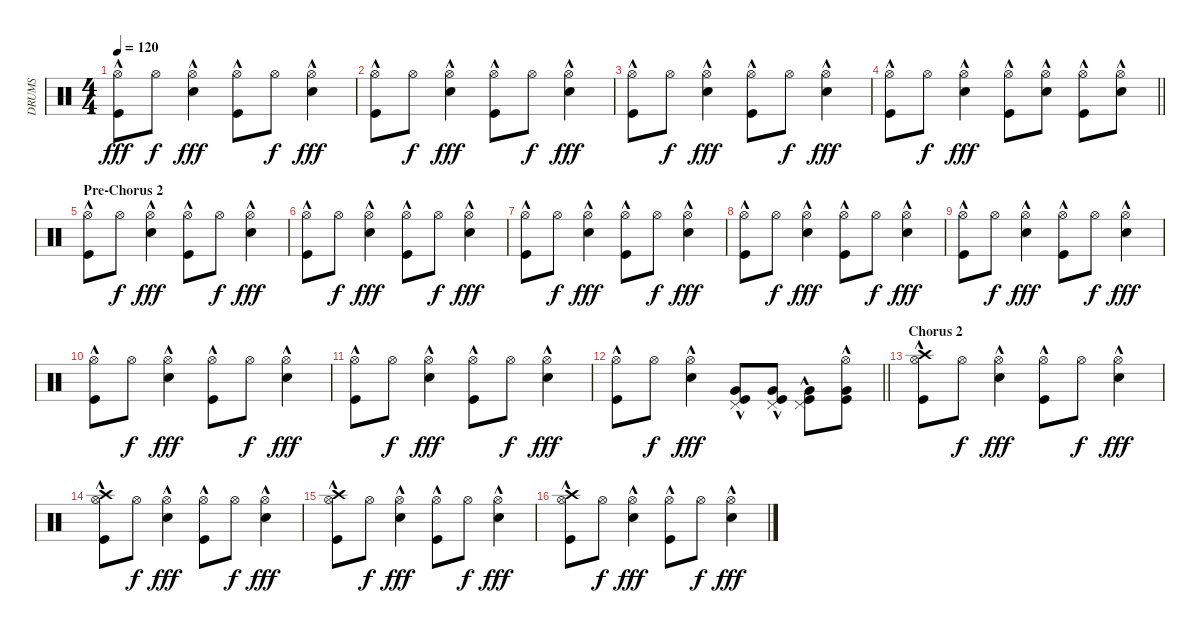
\track ("DRUMS" "DRUMS") {instrument percussion}
\staff {score}
\articulation defaults
\ts (4 4)
\tempo 120
\clef neutral
\ks c
("Hi-Hat (open)" "Kick (hit)"{hac}).8{dy fff} "Hi-Hat (open)".8{dy f} ("Snare (hit) 2"{hac} "Hi-Hat (open)").4{dy fff} ("Hi-Hat (open)" "Kick (hit)"{hac}).8 "Hi-Hat (open)".8{dy f} ("Snare (hit) 2"{hac} "Hi-Hat (open)").4{dy fff} |
("Hi-Hat (open)" "Kick (hit)"{hac}).8 "Hi-Hat (open)".8{dy f} ("Snare (hit) 2"{hac} "Hi-Hat (open)").4{dy fff} ("Hi-Hat (open)" "Kick (hit)"{hac}).8 "Hi-Hat (open)".8{dy f} ("Snare (hit) 2"{hac} "Hi-Hat (open)").4{dy fff} |
("Hi-Hat (open)" "Kick (hit)"{hac}).8 "Hi-Hat (open)".8{dy f} ("Snare (hit) 2"{hac} "Hi-Hat (open)").4{dy fff} ("Hi-Hat (open)" "Kick (hit)"{hac}).8 "Hi-Hat (open)".8{dy f} ("Snare (hit) 2"{hac} "Hi-Hat (open)").4{dy fff} |
\barLineRight lightlight
("Hi-Hat (open)" "Kick (hit)"{hac}).8 "Hi-Hat (open)".8{dy f} ("Snare (hit) 2"{hac} "Hi-Hat (open)").4{dy fff} ("Hi-Hat (open)"{hac} "Kick (hit)").8 ("Snare (hit) 2"{hac} "Hi-Hat (open)").8 ("Hi-Hat (open)"{hac} "Kick (hit)").8 ("Snare (hit) 2"{hac} "Hi-Hat (open)").8 |
\section ("" "Pre-Chorus 2")
("Hi-Hat (open)" "Kick (hit)"{hac}).8 "Hi-Hat (open)".8{dy f} ("Snare (hit) 2"{hac} "Hi-Hat (open)").4{dy fff} ("Hi-Hat (open)" "Kick (hit)"{hac}).8 "Hi-Hat (open)".8{dy f} ("Snare (hit) 2"{hac} "Hi-Hat (open)").4{dy fff} |
("Hi-Hat (open)" "Kick (hit)"{hac}).8 "Hi-Hat (open)".8{dy f} ("Snare (hit) 2"{hac} "Hi-Hat (open)").4{dy fff} ("Hi-Hat (open)" "Kick (hit)"{hac}).8 "Hi-Hat (open)".8{dy f} ("Snare (hit) 2"{hac} "Hi-Hat (open)").4{dy fff} |
("Hi-Hat (open)" "Kick (hit)"{hac}).8 "Hi-Hat (open)".8{dy f} ("Snare (hit) 2"{hac} "Hi-Hat (open)").4{dy fff} ("Hi-Hat (open)" "Kick (hit)"{hac}).8 "Hi-Hat (open)".8{dy f} ("Snare (hit) 2"{hac} "Hi-Hat (open)").4{dy fff} |
("Hi-Hat (open)" "Kick (hit)"{hac}).8 "Hi-Hat (open)".8{dy f} ("Snare (hit) 2"{hac} "Hi-Hat (open)").4{dy fff} ("Hi-Hat (open)" "Kick (hit)"{hac}).8 "Hi-Hat (open)".8{dy f} ("Snare (hit) 2"{hac} "Hi-Hat (open)").4{dy fff} |
("Hi-Hat (open)" "Kick (hit)"{hac}).8 "Hi-Hat (open)".8{dy f} ("Snare (hit) 2"{hac} "Hi-Hat (open)").4{dy fff} ("Hi-Hat (open)" "Kick (hit)"{hac}).8 "Hi-Hat (open)".8{dy f} ("Snare (hit) 2"{hac} "Hi-Hat (open)").4{dy fff} |
("Hi-Hat (open)" "Kick (hit)"{hac}).8 "Hi-Hat (open)".8{dy f} ("Snare (hit) 2"{hac} "Hi-Hat (open)").4{dy fff} ("Hi-Hat (open)" "Kick (hit)"{hac}).8 "Hi-Hat (open)".8{dy f} ("Snare (hit) 2"{hac} "Hi-Hat (open)").4{dy fff} |
("Hi-Hat (open)" "Kick (hit)"{hac}).8 "Hi-Hat (open)".8{dy f} ("Snare (hit) 2"{hac} "Hi-Hat (open)").4{dy fff} ("Hi-Hat (open)" "Kick (hit)"{hac}).8 "Hi-Hat (open)".8{dy f} ("Snare (hit) 2"{hac} "Hi-Hat (open)").4{dy fff} |
\barLineRight lightlight
("Hi-Hat (open)" "Kick (hit)"{hac}).8 "Hi-Hat (open)".8{dy f} ("Snare (hit) 2"{hac} "Hi-Hat (open)").4{dy fff} ("Very Low Tom (hit)" "Pedal Hi-Hat (hit)" "Kick (hit)"{hac}).8 ("Very Low Tom (hit)"{hac} "Pedal Hi-Hat (hit)" "Kick (hit)").8 ("Very Low Tom (hit)"{hac} "Pedal Hi-Hat (hit)" "Kick (hit)").8 ("Very Low Tom (hit)"{hac} "Hi-Hat (open)" "Kick (hit)").8 |
\section ("" "Chorus 2")
("Hi-Hat (open)" "Crash high (hit)" "Kick (hit)"{hac}).8 "Hi-Hat (open)".8{dy f} ("Snare (hit) 2"{hac} "Hi-Hat (open)").4{dy fff} ("Hi-Hat (open)" "Kick (hit)"{hac}).8 "Hi-Hat (open)".8{dy f} ("Snare (hit) 2"{hac} "Hi-Hat (open)").4{dy fff} |
("Hi-Hat (open)" "Crash high (hit)" "Kick (hit)"{hac}).8 "Hi-Hat (open)".8{dy f} ("Snare (hit) 2"{hac} "Hi-Hat (open)").4{dy fff} ("Hi-Hat (open)" "Kick (hit)"{hac}).8 "Hi-Hat (open)".8{dy f} ("Snare (hit) 2"{hac} "Hi-Hat (open)").4{dy fff} |
("Hi-Hat (open)" "Crash high (hit)" "Kick (hit)"{hac}).8 "Hi-Hat (open)".8{dy f} ("Snare (hit) 2"{hac} "Hi-Hat (open)").4{dy fff} ("Hi-Hat (open)" "Kick (hit)"{hac}).8 "Hi-Hat (open)".8{dy f} ("Snare (hit) 2"{hac} "Hi-Hat (open)").4{dy fff} |
("Hi-Hat (open)" "Crash high (hit)" "Kick (hit)"{hac}).8 "Hi-Hat (open)".8{dy f} ("Snare (hit) 2"{hac} "Hi-Hat (open)").4{dy fff} ("Hi-Hat (open)" "Kick (hit)"{hac}).8 "Hi-Hat (open)".8{dy f} ("Snare (hit) 2"{hac} "Hi-Hat (open)").4{dy fff}
